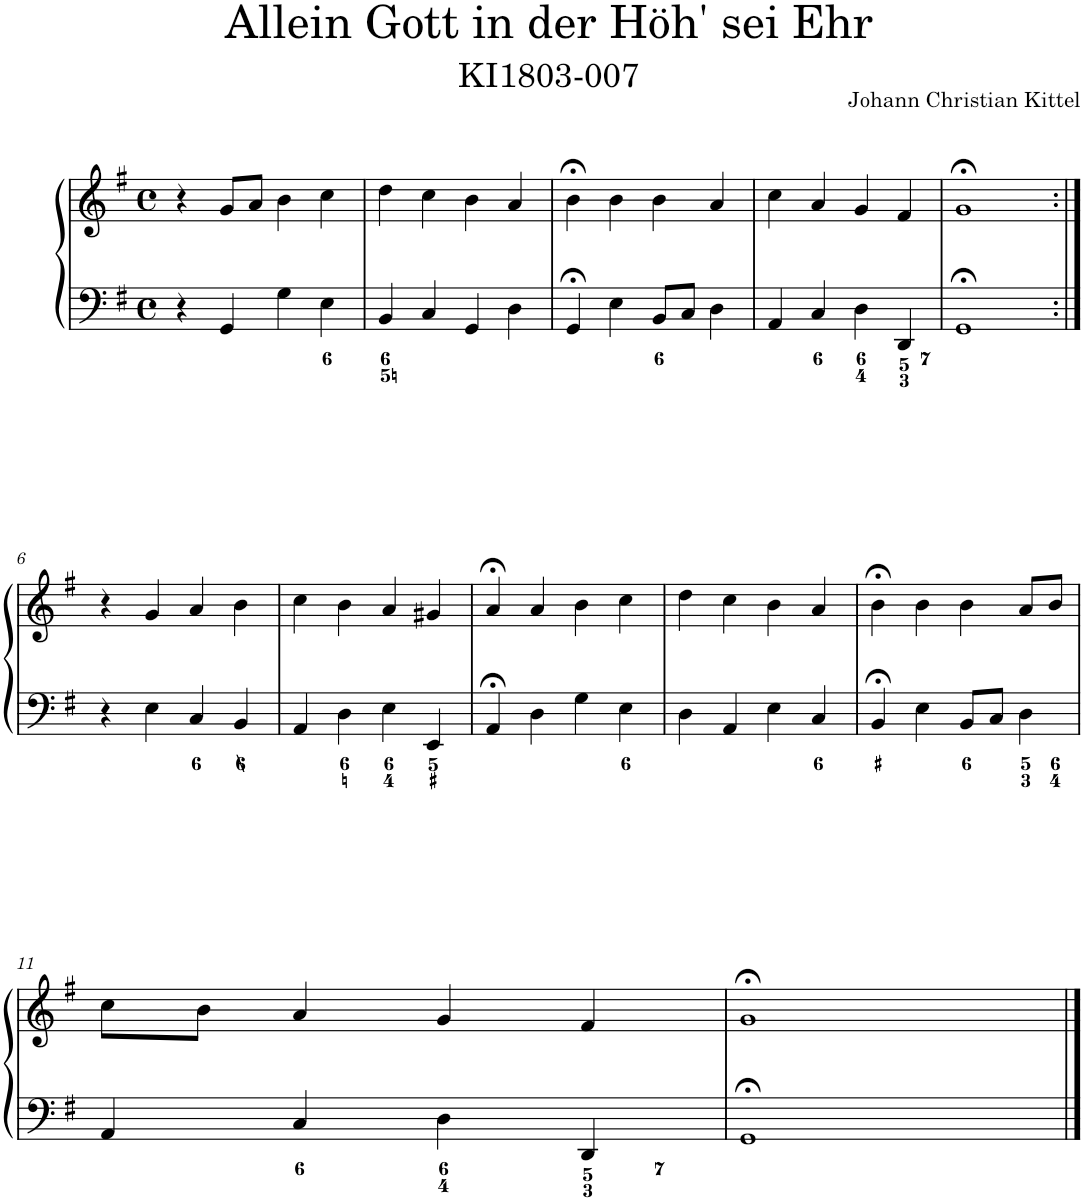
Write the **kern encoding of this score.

**kern	**kern
*part1	*part1
*staff2	*staff1
*I"Piano	*
*I'Pno.	*
*clefF4	*clefG2
*k[f#]	*k[f#]
*M4/4	*M4/4
*met(c)	*met(c)
=1	=1
4r	4r
4GG/	8g/L
.	8a/J
4G\	4b\
4E\	4cc\
=2	=2
4BB/	4dd\
4C/	4cc\
4GG/	4b\
4D\	4a/
=3	=3
4GG;</	4b;<\
4E\	4b\
8BB/L	4b\
8C/J	.
4D\	4a/
=4	=4
4AA/	4cc\
4C/	4a/
4D\	4g/
4DD/	4f#/
=5	=5
1GG;<	1g;<
!!LO:LB:g=z
=6:|!	=6:|!
4r	4r
4E\	4g/
4C/	4a/
4BB/	4b\
=7	=7
4AA/	4cc\
4D\	4b\
4E\	4a/
4EE/	4g#X/
=8	=8
4AA;</	4a;</
4D\	4a/
4G\	4b\
4E\	4cc\
=9	=9
4D\	4dd\
4AA/	4cc\
4E\	4b\
4C/	4a/
=10	=10
4BB;</	4b;<\
4E\	4b\
8BB/L	4b\
8C/J	.
4D\	8a/L
.	8b/J
!!LO:LB:g=z
=11	=11
4AA/	8cc\L
.	8b\J
4C/	4a/
4D\	4g/
4DD/	4f#/
=12	=12
1GG;<	1g;<
==	==
*-	*-
